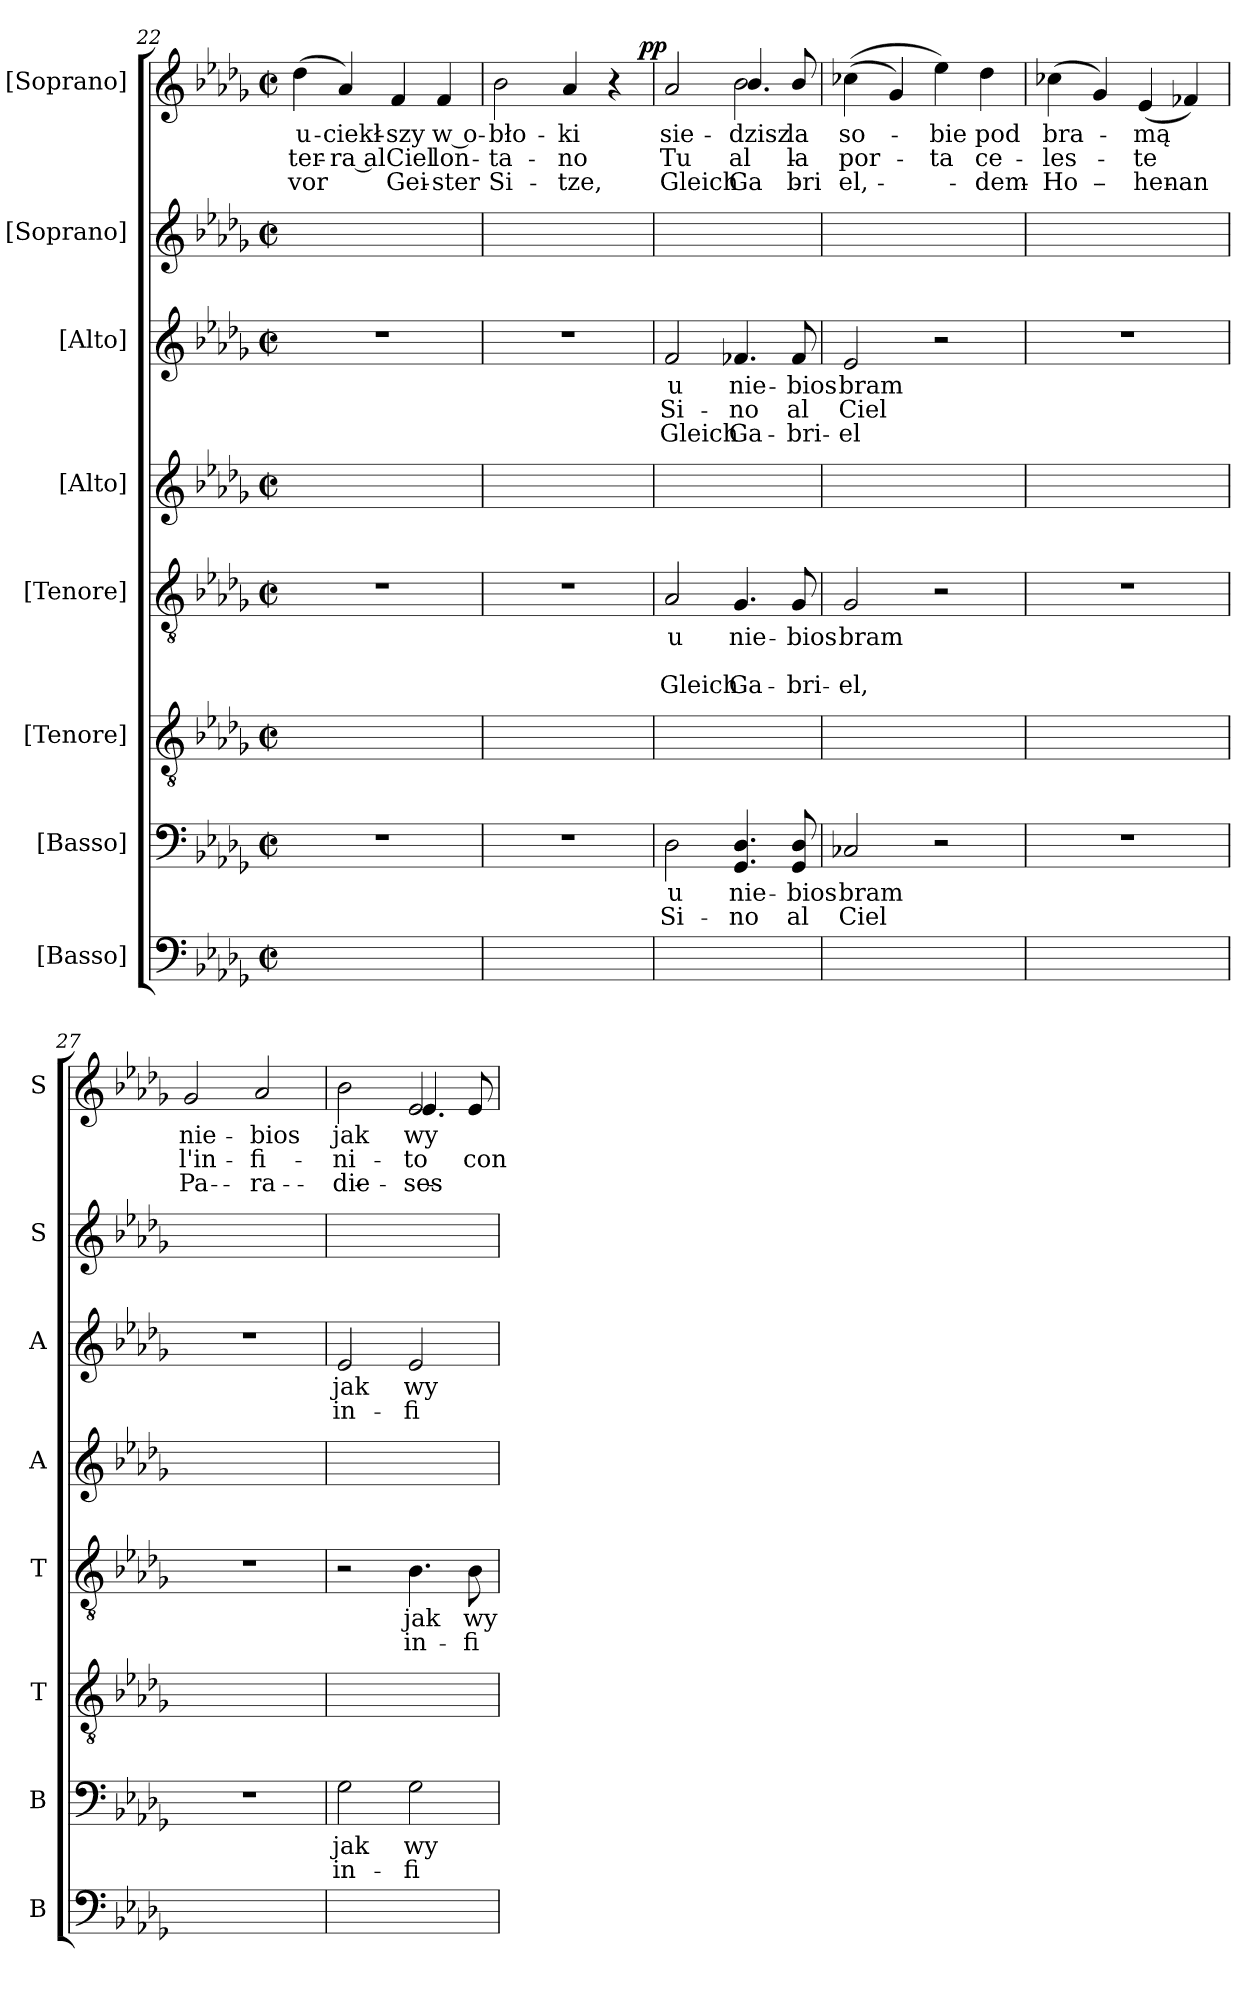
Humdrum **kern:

**kern	**kern	**text	**text	**kern	**kern	**text	**text	**text	**kern	**kern	**text	**text	**text	**kern	**kern	**text	**text	**text	**dynam
*part8	*part7	*part7	*part7	*part6	*part5	*part5	*part5	*part5	*part4	*part3	*part3	*part3	*part3	*part2	*part1	*part1	*part1	*part1	*part1
*staff8	*staff7	*staff7	*staff7	*staff6	*staff5	*staff5	*staff5	*staff5	*staff4	*staff3	*staff3	*staff3	*staff3	*staff2	*staff1	*staff1	*staff1	*staff1	*staff1
*I"[Basso]	*I"[Basso]	*	*	*I"[Tenore]	*I"[Tenore]	*	*	*	*I"[Alto]	*I"[Alto]	*	*	*	*I"[Soprano]	*I"[Soprano]	*	*	*	*
*I'B	*I'B	*	*	*I'T	*I'T	*	*	*	*I'A	*I'A	*	*	*	*I'S	*I'S	*	*	*	*
*clefF4	*clefF4	*	*	*clefGv2	*clefGv2	*	*	*	*clefG2	*clefG2	*	*	*	*clefG2	*clefG2	*	*	*	*
*k[b-e-a-d-g-]	*k[b-e-a-d-g-]	*	*	*k[b-e-a-d-g-]	*k[b-e-a-d-g-]	*	*	*	*k[b-e-a-d-g-]	*k[b-e-a-d-g-]	*	*	*	*k[b-e-a-d-g-]	*k[b-e-a-d-g-]	*	*	*	*
*D-:	*D-:	*	*	*D-:	*D-:	*	*	*	*D-:	*D-:	*	*	*	*D-:	*D-:	*	*	*	*
*M2/2	*M2/2	*	*	*M2/2	*M2/2	*	*	*	*M2/2	*M2/2	*	*	*	*M2/2	*M2/2	*	*	*	*
*met(c|)	*met(c|)	*	*	*met(c|)	*met(c|)	*	*	*	*met(c|)	*met(c|)	*	*	*	*met(c|)	*met(c|)	*	*	*	*
=22	=22	=22	=22	=22	=22	=22	=22	=22	=22	=22	=22	=22	=22	=22	=22	=22	=22	=22	=22
!	!	!	!	!	!	!	!	!	!	!	!	!	!	!	!	!	!LO:LY:color=red	!	!
1ryy	1r	.	.	1ryy	1r	.	.	.	1ryy	1r	.	.	.	1ryy	(>4dd-\	u-	ter-	vor	.
!	!	!	!	!	!	!	!	!	!	!	!	!	!	!	!	!	!LO:LY:color=red	!	!
.	.	.	.	.	.	.	.	.	.	.	.	.	.	.	4a-/)	-ciekł-	-ra al	.	.
!	!	!	!	!	!	!	!	!	!	!	!	!	!	!	!	!	!LO:LY:color=red	!	!
.	.	.	.	.	.	.	.	.	.	.	.	.	.	.	4f/	-szy	Ciel	Gei-	.
!	!	!	!	!	!	!	!	!	!	!	!	!	!	!	!	!	!LO:LY:color=red	!	!
.	.	.	.	.	.	.	.	.	.	.	.	.	.	.	4f/	w o-	lon-	-ster	.
=23	=23	=23	=23	=23	=23	=23	=23	=23	=23	=23	=23	=23	=23	=23	=23	=23	=23	=23	=23
!	!	!	!	!	!	!	!	!	!	!	!	!	!	!	!	!	!LO:LY:color=red	!	!
1ryy	1r	.	.	1ryy	1r	.	.	.	1ryy	1r	.	.	.	1ryy	2b-\	-bło-	-ta-	Si-	.
!	!	!	!	!	!	!	!	!	!	!	!	!	!	!	!	!	!LO:LY:color=red	!	!
.	.	.	.	.	.	.	.	.	.	.	.	.	.	.	4a-/	-ki	-no	-tze,	.
.	.	.	.	.	.	.	.	.	.	.	.	.	.	.	4r	.	.	.	.
=24	=24	=24	=24	=24	=24	=24	=24	=24	=24	=24	=24	=24	=24	=24	=24	=24	=24	=24	=24
!	!	!	!LO:LY:color=red	!	!	!	!	!	!	!	!	!LO:LY:color=red	!	!	!	!	!LO:LY:color=red	!	!LO:DY:a:rj
*	*	*	*	*	*	*	*	*	*	*	*	*	*	*	*^	*	*	*	*
1ryy	2D-\	u	Si-	1ryy	2A-/	u	.	Gleich	1ryy	2f/	u	Si-	Gleich	1ryy	2a-/	2ryy	sie-	Tu	Gleich	pp
!	!	!	!LO:LY:color=red	!	!	!	!	!	!	!	!	!LO:LY:color=red	!	!	!	!	!	!LO:LY:color=red	!	!
.	4.GG-/ 4.D-/	nie-	-no	.	4.G-/	nie-	.	Ga-	.	4.f-X/	nie-	-no	Ga-	.	2b-\	4.b-i/	-dzisz	al-	Ga-	.
!	!	!	!LO:LY:color=red	!	!	!	!	!	!	!	!	!LO:LY:color=red	!	!	!	!	!	!LO:LY:color=red	!	!
.	8GG-/ 8D-/	-bios	al	.	8G-/	-bios	.	-bri-	.	8f-/	-bios	al	-bri-	.	.	8b-i/	-la	-la	-bri-	.
=25	=25	=25	=25	=25	=25	=25	=25	=25	=25	=25	=25	=25	=25	=25	=25	=25	=25	=25	=25	=25
!	!	!	!LO:LY:color=red	!	!	!	!	!	!	!	!	!LO:LY:color=red	!	!	!	!	!	!LO:LY:color=red	!	!
*	*	*	*	*	*	*	*	*	*	*	*	*	*	*	*v	*v	*	*	*	*
1ryy	2C-X/	bram	Ciel	1ryy	2G-/	bram	.	-el,	1ryy	2e-/	bram	Ciel	-el	1ryy	(>(>4cc-X\	so-	por-	-el,	.
.	.	.	.	.	.	.	.	.	.	.	.	.	.	.	4g-/)	.	.	.	.
!	!	!	!	!	!	!	!	!	!	!	!	!	!	!	!	!	!LO:LY:color=red	!	!
.	2r	.	.	.	2r	.	.	.	.	2r	.	.	.	.	4ee-\)	-bie	-ta	.	.
!	!	!	!	!	!	!	!	!	!	!	!	!	!	!	!	!	!LO:LY:color=red	!	!
.	.	.	.	.	.	.	.	.	.	.	.	.	.	.	4dd-\	pod	ce-	dem	.
=26	=26	=26	=26	=26	=26	=26	=26	=26	=26	=26	=26	=26	=26	=26	=26	=26	=26	=26	=26
!	!	!	!	!	!	!	!	!	!	!	!	!	!	!	!	!	!LO:LY:color=red	!	!
1ryy	1r	.	.	1ryy	1r	.	.	.	1ryy	1r	.	.	.	1ryy	(>4cc-X\	bra-	-les-	Ho-	.
.	.	.	.	.	.	.	.	.	.	.	.	.	.	.	4g-/)	.	.	.	.
!	!	!	!	!	!	!	!	!	!	!	!	!	!	!	!	!	!LO:LY:color=red	!	!
.	.	.	.	.	.	.	.	.	.	.	.	.	.	.	(<4e-/	-mą	-te	-hen	.
.	.	.	.	.	.	.	.	.	.	.	.	.	.	.	4f-X/)	.	.	an	.
=27	=27	=27	=27	=27	=27	=27	=27	=27	=27	=27	=27	=27	=27	=27	=27	=27	=27	=27	=27
!	!	!	!	!	!	!	!	!	!	!	!	!	!	!	!	!	!LO:LY:color=red	!	!
1ryy	1r	.	.	1ryy	1r	.	.	.	1ryy	1r	.	.	.	1ryy	2g-/	nie-	l'in-	Pa-	.
!	!	!	!	!	!	!	!	!	!	!	!	!	!	!	!	!	!LO:LY:color=red	!	!
.	.	.	.	.	.	.	.	.	.	.	.	.	.	.	2a-/	-bios	-fi-	-ra-	.
=28	=28	=28	=28	=28	=28	=28	=28	=28	=28	=28	=28	=28	=28	=28	=28	=28	=28	=28	=28
!	!	!	!LO:LY:color=red	!	!	!	!	!	!	!	!	!LO:LY:color=red	!	!	!	!	!LO:LY:color=red	!	!
*	*	*	*	*	*	*	*	*	*	*	*	*	*	*	*^	*	*	*	*
1ryy	2G-\	jak	in-	1ryy	2r	.	.	.	1ryy	2e-/	jak	in-	.	1ryy	2b-\	2ryy	jak	-ni-	-die-	.
!	!	!	!LO:LY:color=red	!	!	!	!LO:LY:color=red	!	!	!	!	!LO:LY:color=red	!	!	!	!	!	!LO:LY:color=red	!	!
.	2G-\	wy-	-fi-	.	4.B-\	jak	in-	.	.	2e-/	wy-	-fi-	.	.	2e-/	4.e-i/	wy-	-to	-ses	.
!	!	!	!	!	!	!	!LO:LY:color=red	!	!	!	!	!	!	!	!	!	!	!LO:LY:color=red	!	!
.	.	.	.	.	8B-\	wy-	-fi-	.	.	.	.	.	.	.	.	8e-i/	.	con-	.	.
*	*	*	*	*	*	*	*	*	*	*	*	*	*	*	*v	*v	*	*	*	*
=	=	=	=	=	=	=	=	=	=	=	=	=	=	=	=	=	=	=	=
*-	*-	*-	*-	*-	*-	*-	*-	*-	*-	*-	*-	*-	*-	*-	*-	*-	*-	*-	*-
